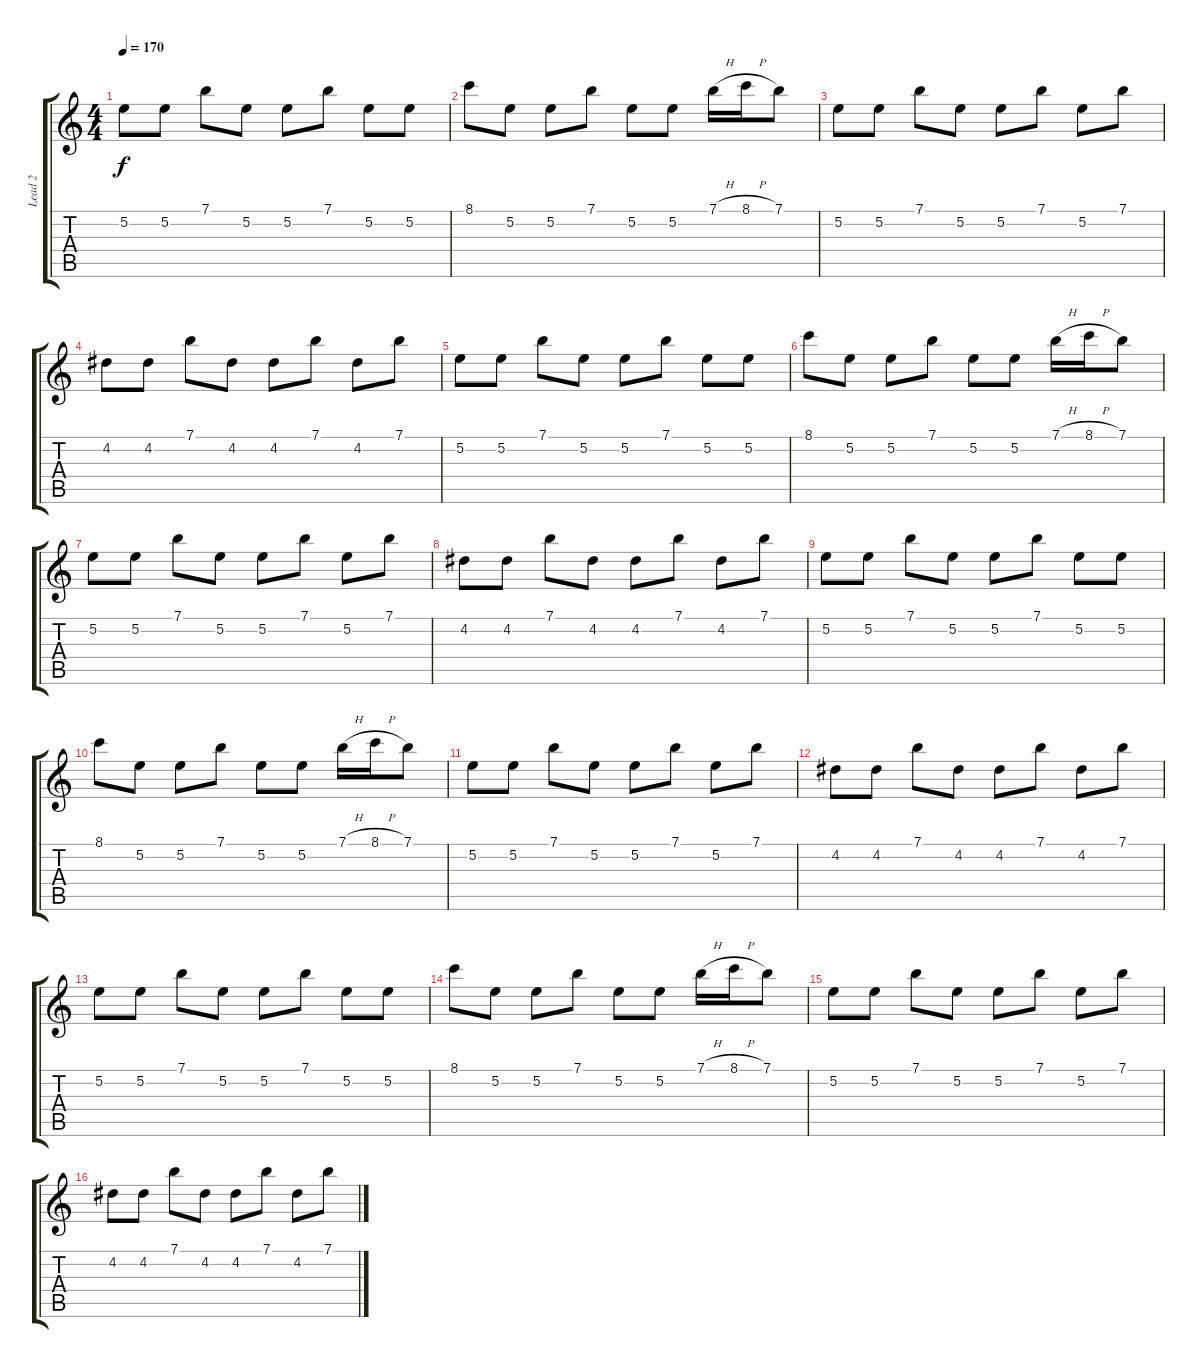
\track ("Lead 2" "Lead 2") {instrument overdrivenguitar}
\staff {score tabs}
\tuning (E4 B3 G3 D3 A2 E2) {hide}
\ts (4 4)
\tempo 170
\clef g2
\ks c
5.2.8{dy f volume 16} 5.2.8 7.1.8 5.2.8 5.2.8 7.1.8 5.2.8 5.2.8 |
8.1.8 5.2.8 5.2.8 7.1.8 5.2.8 5.2.8 7.1{h}.16 8.1{h}.16 7.1.8 |
5.2.8 5.2.8 7.1.8 5.2.8 5.2.8 7.1.8 5.2.8 7.1.8 |
4.2.8 4.2.8 7.1.8 4.2.8 4.2.8 7.1.8 4.2.8 7.1.8 |
5.2.8 5.2.8 7.1.8 5.2.8 5.2.8 7.1.8 5.2.8 5.2.8 |
8.1.8 5.2.8 5.2.8 7.1.8 5.2.8 5.2.8 7.1{h}.16 8.1{h}.16 7.1.8 |
5.2.8 5.2.8 7.1.8 5.2.8 5.2.8 7.1.8 5.2.8 7.1.8 |
4.2.8 4.2.8 7.1.8 4.2.8 4.2.8 7.1.8 4.2.8 7.1.8 |
5.2.8 5.2.8 7.1.8 5.2.8 5.2.8 7.1.8 5.2.8 5.2.8 |
8.1.8 5.2.8 5.2.8 7.1.8 5.2.8 5.2.8 7.1{h}.16 8.1{h}.16 7.1.8 |
5.2.8 5.2.8 7.1.8 5.2.8 5.2.8 7.1.8 5.2.8 7.1.8 |
4.2.8 4.2.8 7.1.8 4.2.8 4.2.8 7.1.8 4.2.8 7.1.8 |
5.2.8 5.2.8 7.1.8 5.2.8 5.2.8 7.1.8 5.2.8 5.2.8 |
8.1.8 5.2.8 5.2.8 7.1.8 5.2.8 5.2.8 7.1{h}.16 8.1{h}.16 7.1.8 |
5.2.8 5.2.8 7.1.8 5.2.8 5.2.8 7.1.8 5.2.8 7.1.8 |
4.2.8 4.2.8 7.1.8 4.2.8 4.2.8 7.1.8 4.2.8 7.1.8
